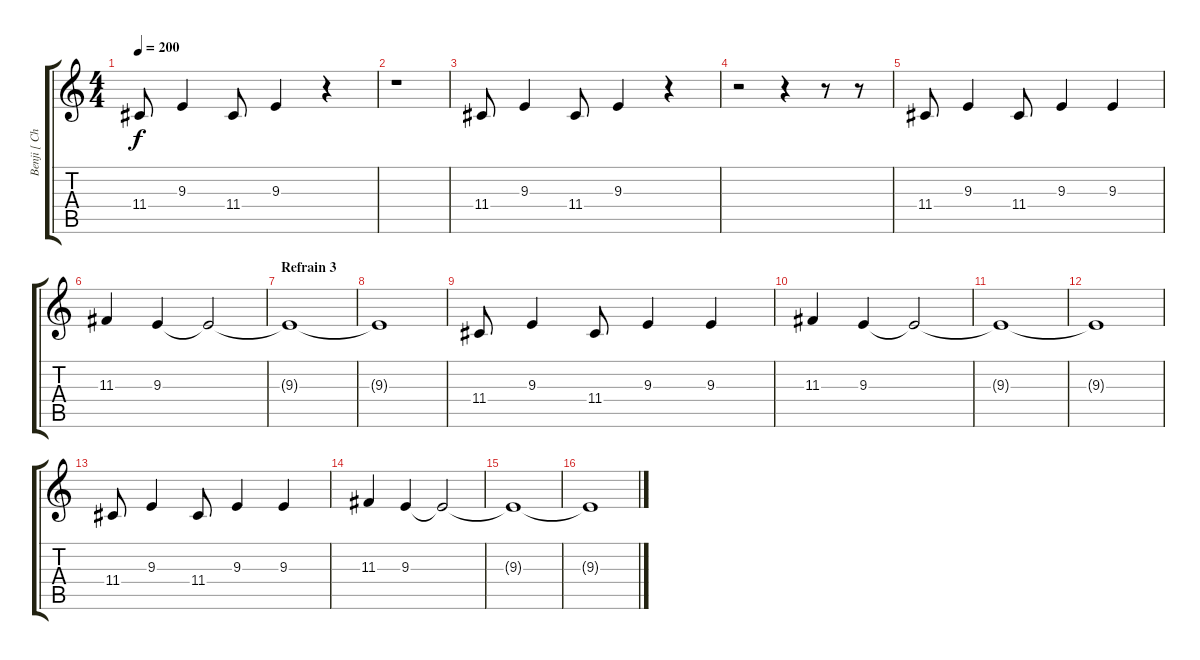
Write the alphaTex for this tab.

\track ("Benji [ Chant ]" "Benji [ Ch") {instrument tenorsax}
\staff {score tabs}
\tuning (E4 B3 G3 D3 A2 E2) {hide}
\ts (4 4)
\tempo 200
\clef g2
\ks c
11.4.8{dy f} 9.3.4 11.4.8 9.3.4 r.4 |
r.1 |
11.4.8 9.3.4 11.4.8 9.3.4 r.4 |
r.2 r.4 r.8 r.8 |
11.4.8 9.3.4 11.4.8 9.3.4 9.3.4 |
11.3.4 9.3.4 9.3{t}.2 |
\section ("" "Refrain 3")
9.3{t}.1 |
9.3{t}.1 |
11.4.8 9.3.4 11.4.8 9.3.4 9.3.4 |
11.3.4 9.3.4 9.3{t}.2 |
9.3{t}.1 |
9.3{t}.1 |
11.4.8 9.3.4 11.4.8 9.3.4 9.3.4 |
11.3.4 9.3.4 9.3{t}.2 |
9.3{t}.1 |
9.3{t}.1
